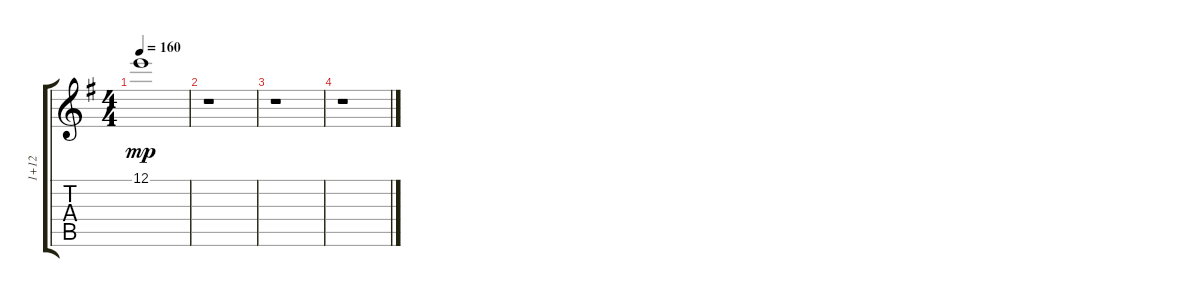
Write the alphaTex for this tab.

\track ("1+12" "1+12") {instrument electricguitarjazz}
\staff {score tabs}
\tuning (E4 B3 G3 D3 A2 E2) {hide}
\ts (4 4)
\tempo 160
\clef g2
\ks g
12.1{t}.1{dy mp} |
r.1 |
r.1 |
r.1
